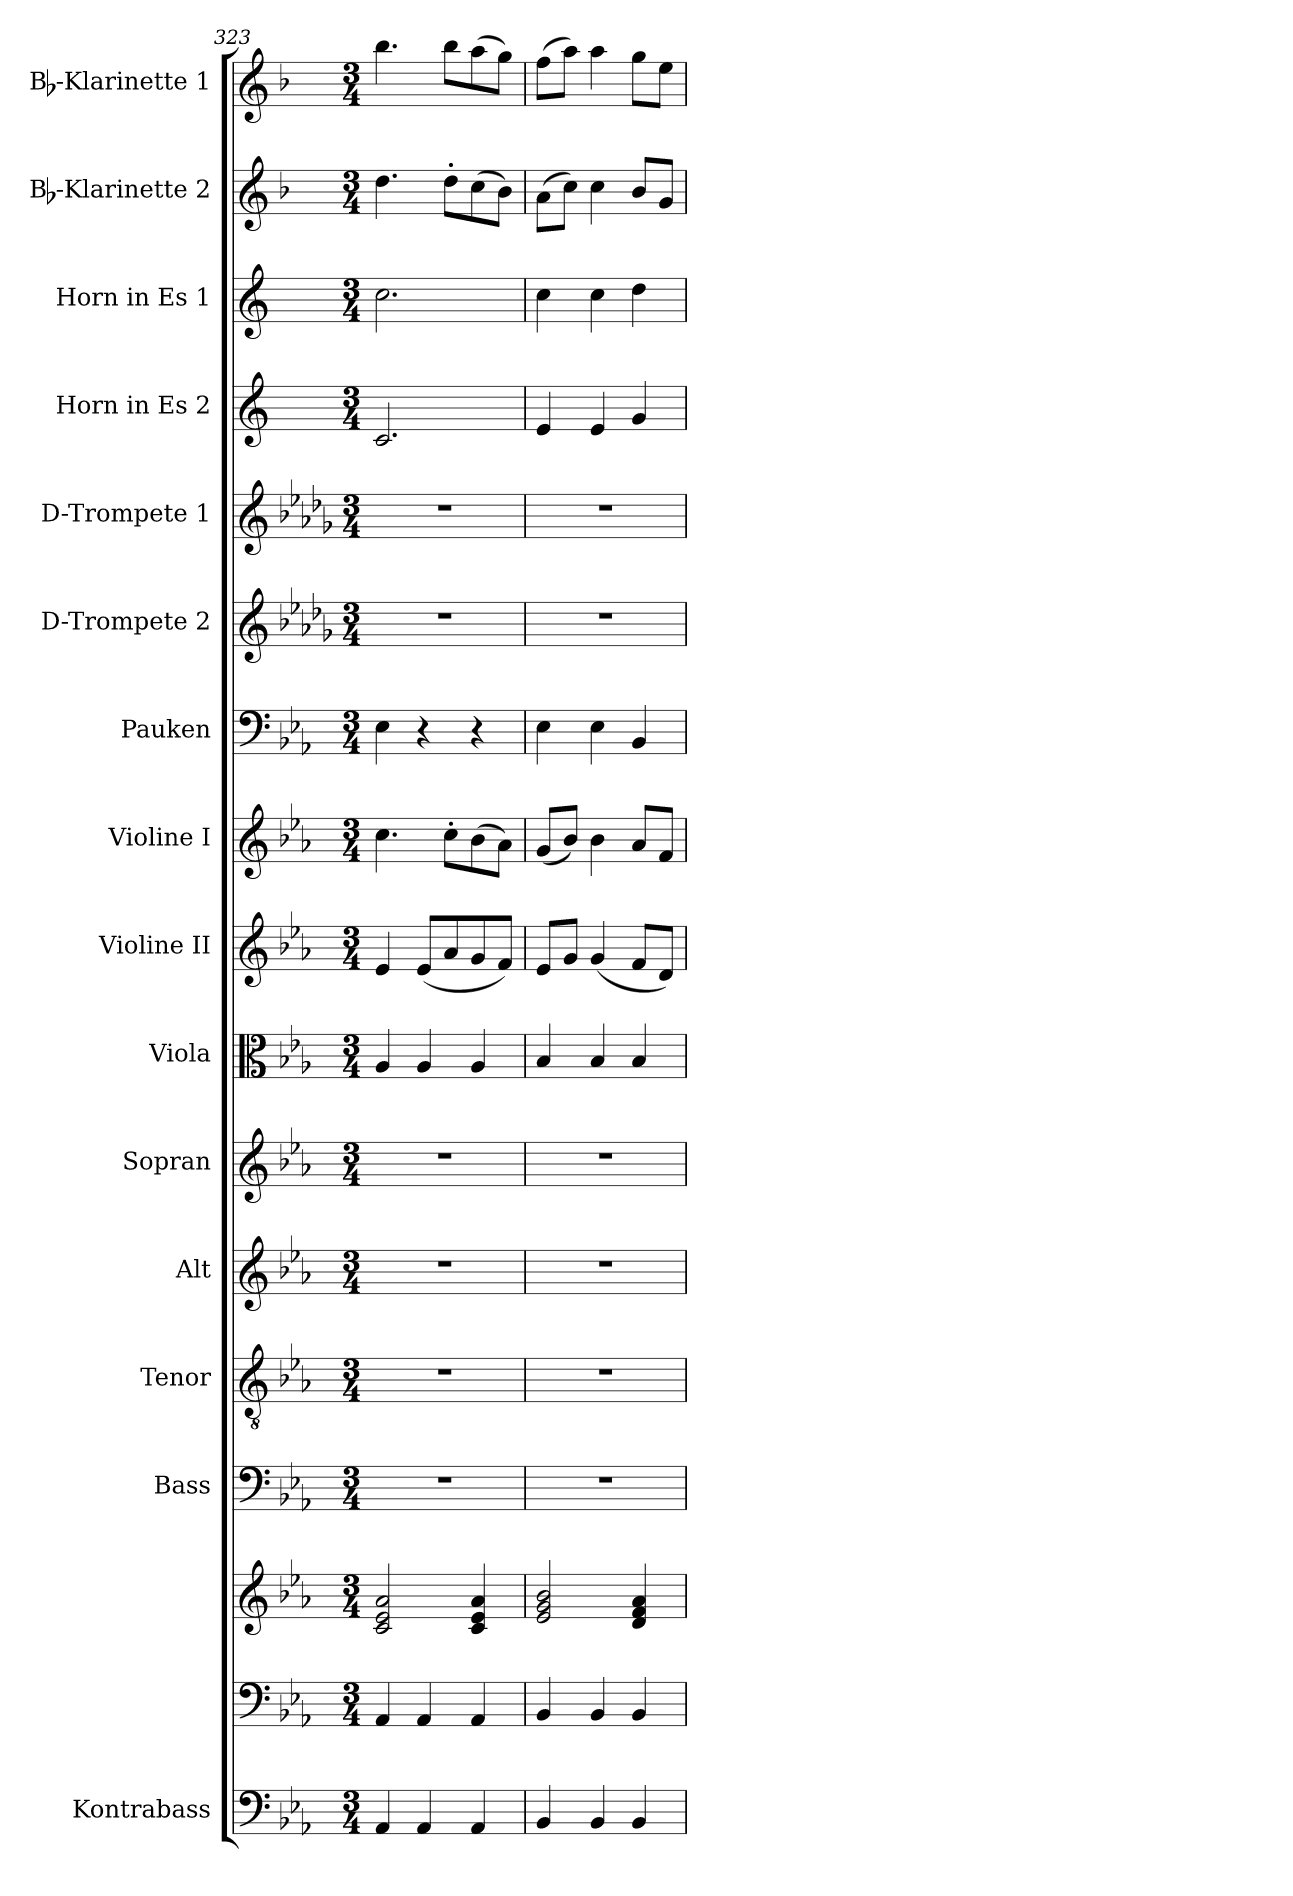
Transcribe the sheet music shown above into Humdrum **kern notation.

**kern	**kern	**kern	**kern	**kern	**kern	**kern	**kern	**kern	**kern	**kern	**kern	**kern	**kern	**kern	**kern	**kern
*part16	*part15	*part15	*part14	*part13	*part12	*part11	*part10	*part9	*part8	*part7	*part6	*part5	*part4	*part3	*part2	*part1
*staff17	*staff16	*staff15	*staff14	*staff13	*staff12	*staff11	*staff10	*staff9	*staff8	*staff7	*staff6	*staff5	*staff4	*staff3	*staff2	*staff1
*I"Kontrabass	*	*	*I"Bass	*I"Tenor	*I"Alt	*I"Sopran	*I"Viola	*I"Violine II	*I"Violine I	*I"Pauken	*I"D-Trompete 2	*I"D-Trompete 1	*I"Horn in Es 2	*I"Horn in Es 1	*I"Bb-Klarinette 2	*I"Bb-Klarinette 1
*I'Kb.	*	*	*I'B.	*I'T.	*I'A.	*I'S.	*I'Vla.	*I'Vl. II	*I'Vl. I	*I'Pk.	*I'D Trp. 2	*I'D Trp. 1	*	*	*I'Bb Kl. 2	*I'Bb Kl. 1
*clefF4	*clefF4	*clefG2	*clefF4	*clefGv2	*clefG2	*clefG2	*clefC3	*clefG2	*clefG2	*clefF4	*clefG2	*clefG2	*clefG2	*clefG2	*clefG2	*clefG2
*ITrd7c12	*	*	*	*	*	*	*	*	*	*	*ITrd-1c-2	*ITrd-1c-2	*ITrd5c9	*ITrd5c9	*ITrd1c2	*ITrd1c2
*k[b-e-a-]	*k[b-e-a-]	*k[b-e-a-]	*k[b-e-a-]	*k[b-e-a-]	*k[b-e-a-]	*k[b-e-a-]	*k[b-e-a-]	*k[b-e-a-]	*k[b-e-a-]	*k[b-e-a-]	*k[b-e-a-]	*k[b-e-a-]	*k[b-e-a-]	*k[b-e-a-]	*k[b-e-a-]	*k[b-e-a-]
*E-:	*E-:	*E-:	*E-:	*E-:	*E-:	*E-:	*E-:	*E-:	*E-:	*E-:	*E-:	*E-:	*E-:	*E-:	*E-:	*E-:
*M3/4	*M3/4	*M3/4	*M3/4	*M3/4	*M3/4	*M3/4	*M3/4	*M3/4	*M3/4	*M3/4	*M3/4	*M3/4	*M3/4	*M3/4	*M3/4	*M3/4
=323	=323	=323	=323	=323	=323	=323	=323	=323	=323	=323	=323	=323	=323	=323	=323	=323
4AAA-/	4AA-/	2c/ 2e-/ 2a-/	2.r	2.r	2.r	2.r	4A-/	4e-/	4.cc\	4E-\	2.r	2.r	2.E-/	2.e-\	4.cc\	4.aa-\
4AAA-/	4AA-/	.	.	.	.	.	4A-/	(<8e-/L	.	4r	.	.	.	.	.	.
.	.	.	.	.	.	.	.	8a-/	8cc'>\L	.	.	.	.	.	8cc'>\L	8aa-\L
4AAA-/	4AA-/	4c/ 4e-/ 4a-/	.	.	.	.	4A-/	8g/	(>8b-\	4r	.	.	.	.	(>8b-\	(>8gg\
.	.	.	.	.	.	.	.	8f/J)	8a-\J)	.	.	.	.	.	8a-\J)	8ff\J)
=324	=324	=324	=324	=324	=324	=324	=324	=324	=324	=324	=324	=324	=324	=324	=324	=324
4BBB-/	4BB-/	2e-/ 2g/ 2b-/	2.r	2.r	2.r	2.r	4B-/	8e-/L	(<8g/L	4E-\	2.r	2.r	4G/	4e-\	(>8g\L	(>8ee-\L
.	.	.	.	.	.	.	.	8g/J	8b-/J)	.	.	.	.	.	8b-\J)	8gg\J)
4BBB-/	4BB-/	.	.	.	.	.	4B-/	(<4g/	4b-\	4E-\	.	.	4G/	4e-\	4b-\	4gg\
4BBB-/	4BB-/	4d/ 4f/ 4a-/	.	.	.	.	4B-/	8f/L	8a-/L	4BB-/	.	.	4B-/	4f\	8a-/L	8ff\L
.	.	.	.	.	.	.	.	8d/J)	8f/J	.	.	.	.	.	8f/J	8dd\J
=	=	=	=	=	=	=	=	=	=	=	=	=	=	=	=	=
*-	*-	*-	*-	*-	*-	*-	*-	*-	*-	*-	*-	*-	*-	*-	*-	*-
